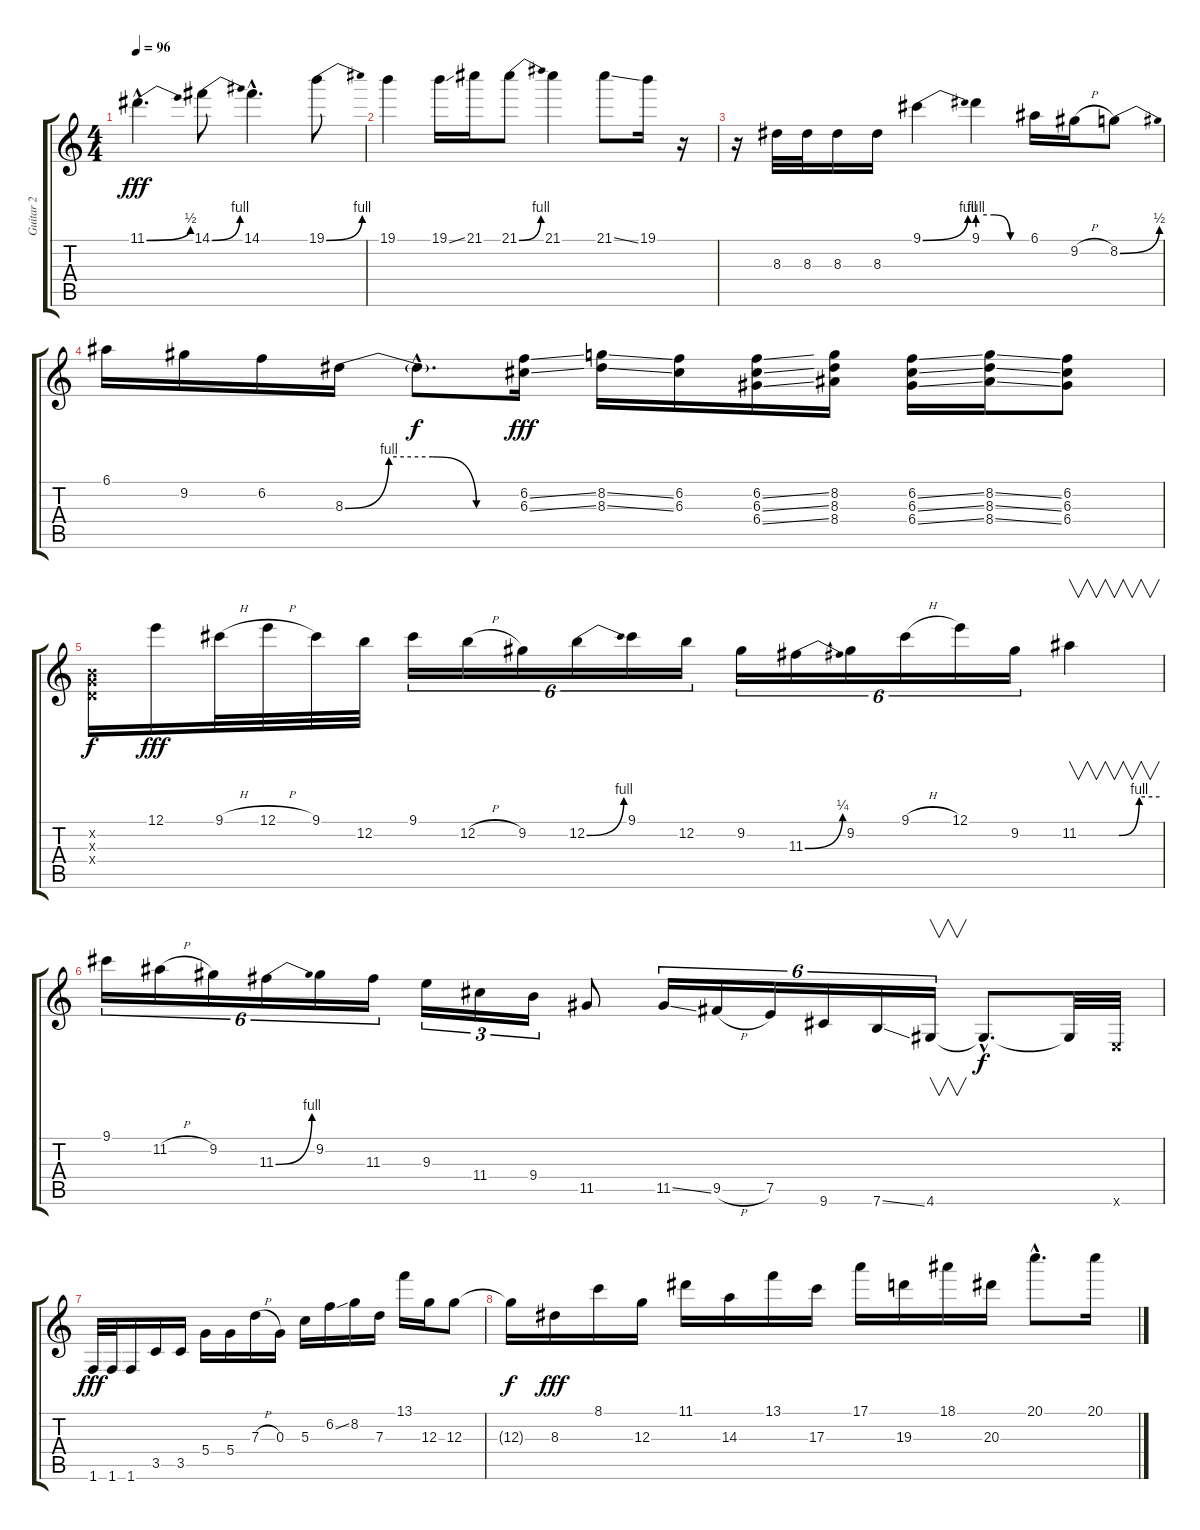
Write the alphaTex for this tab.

\track ("Guitar 2" "Guitar 2") {instrument distortionguitar}
\staff {score tabs}
\tuning (E4 B3 G3 D3 A2 E2) {hide}
\ts (4 4)
\tempo 96
\clef g2
\ks c
11.1{be (bend 0 0 60 2) hac}.4{d dy fff} 14.1{be (bend 0 0 60 4)}.8 14.1{hac}.4{d} 19.1{be (bend 0 0 60 4)}.8 |
19.1.4 19.1{ss}.16 21.1.16 21.1{be (bend 0 0 60 4)}.8 21.1.4 21.1{ss}.8 19.1.16 r.16 |
r.16 8.3.32 8.3.32 8.3.16 8.3.16 9.1{be (bend 0 0 60 4)}.4 9.1{be (custom 0 4 20 4 40 0 60 0)}.4 6.1.16 9.2{h}.16 8.2{be (bend 0 0 60 2)}.8 |
6.1.16 9.2.16 6.2.16 8.3{be (custom 0 0 15 4 30 4 45 0 60 0)}.16 8.3{hac t}.8{d dy f} (6.2{ss} 6.3{ss}).16{dy fff} (8.2{ss} 8.3{ss}).16 (6.2 6.3).16 (6.2{ss} 6.3{ss} 6.4{ss}).16 (8.2 8.3 8.4).16 (6.2{ss} 6.3{ss} 6.4{ss}).16 (8.2{ss} 8.3{ss} 8.4{ss}).16 (6.2 6.3 6.4).8 |
(0.2{x} 0.3{x} 0.4{x}).16{dy f} 12.1.16{dy fff} 9.1{h}.32 12.1{h}.32 9.1.32 12.2.32 9.1.16{tu (6 4)} 12.2{h}.16{tu (6 4)} 9.2.16{tu (6 4)} 12.2{be (bend 0 0 60 4)}.16{tu (6 4)} 9.1.16{tu (6 4)} 12.2.16{tu (6 4)} 9.2.16{tu (6 4)} 11.3{be (bend 0 0 60 1)}.16{tu (6 4)} 9.2.16{tu (6 4)} 9.1{h}.16{tu (6 4)} 12.1.16{tu (6 4)} 9.2.16{tu (6 4)} 11.2{be (custom 0 0 30 0 45 4 60 4)}.4{v} |
9.1.16{tu (6 4)} 11.2{h}.16{tu (6 4)} 9.2.16{tu (6 4)} 11.3{be (bend 0 0 60 4)}.16{tu (6 4)} 9.2.16{tu (6 4)} 11.3.16{tu (6 4)} 9.3.16{tu (3 2)} 11.4.16{tu (3 2)} 9.4.16{tu (3 2)} 11.5.8 11.5{ss}.16{tu (6 4)} 9.5{h}.16{tu (6 4)} 7.5.16{tu (6 4)} 9.6.16{tu (6 4)} 7.6{ss}.16{tu (6 4)} 4.6.16{v tu (6 4)} 4.6{hac t}.8{d dy f} 4.6{t}.32 0.6{x}.32 |
1.6.32{dy fff} 1.6.32 1.6.16 3.5.16 3.5.16 5.4.16 5.4.16 7.3{h}.16 0.3.16 5.3.16 6.2{ss}.16 8.2.16 7.3.16 13.1.16 12.3.16 12.3.8 |
12.3{t}.16{dy f} 8.3.16{dy fff} 8.1.16 12.3.16 11.1.16 14.3.16 13.1.16 17.3.16 17.1.16 19.3.16 18.1.16 20.3.16 20.1{hac}.8{d} 20.1{ss}.16
